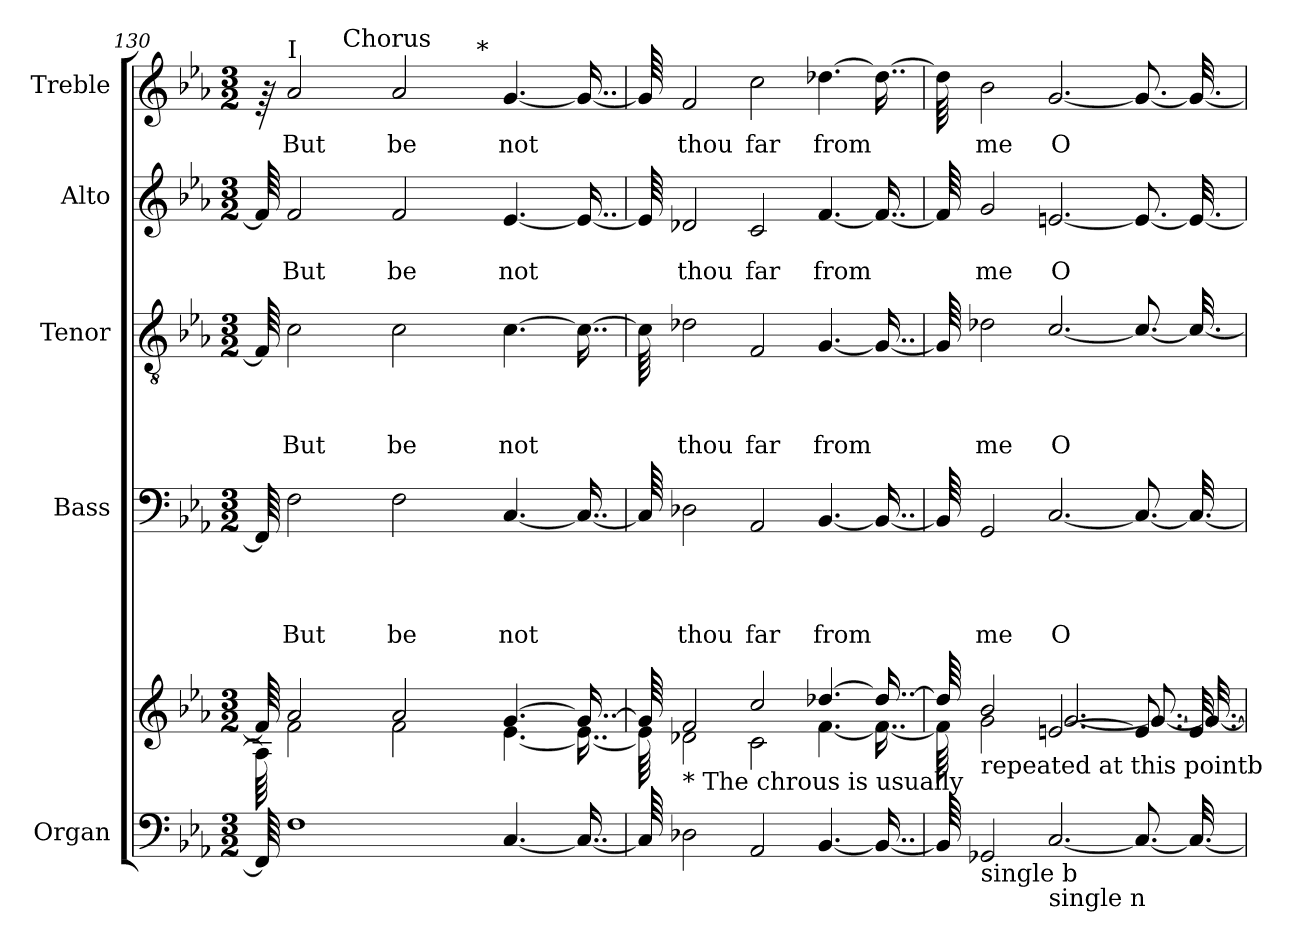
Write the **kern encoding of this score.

**kern	**kern	**kern	**text	**text	**text	**text	**kern	**text	**text	**text	**kern	**text	**text	**kern	**text
*part5	*part5	*part4	*part4	*part4	*part4	*part4	*part3	*part3	*part3	*part3	*part2	*part2	*part2	*part1	*part1
*staff6	*staff5	*staff4	*staff4	*staff4	*staff4	*staff4	*staff3	*staff3	*staff3	*staff3	*staff2	*staff2	*staff2	*staff1	*staff1
*I"Organ	*	*I"Bass	*	*	*	*	*I"Tenor	*	*	*	*I"Alto	*	*	*I"Treble	*
*	*	*I'B	*	*	*	*	*I'T	*	*	*	*I'A	*	*	*I'Tr	*
*clefF4	*clefG2	*clefF4	*	*	*	*	*clefGv2	*	*	*	*clefG2	*	*	*clefG2	*
*k[b-e-a-]	*k[b-e-a-]	*k[b-e-a-]	*	*	*	*	*k[b-e-a-]	*	*	*	*k[b-e-a-]	*	*	*k[b-e-a-]	*
*E-:	*E-:	*E-:	*	*	*	*	*E-:	*	*	*	*E-:	*	*	*E-:	*
*M3/2	*M3/2	*M3/2	*	*	*	*	*M3/2	*	*	*	*M3/2	*	*	*M3/2	*
=130	=130	=130	=130	=130	=130	=130	=130	=130	=130	=130	=130	=130	=130	=130	=130
*	*^	*	*	*	*	*	*	*	*	*	*	*	*	*^	*
*	*	*	*	*	*	*	*	*	*	*	*	*	*	*	*	*^	*
64FF/]	64f/]	64A-\]	64FF/]	.	.	.	.	64F/]	.	.	.	64f/]	.	.	64rf	4ryy	2ryy	.
!	!	!	!	!	!	!	!	!	!	!	!	!	!	!	!LO:TX:a:t=I	!	!	!
!	!	!	!	!	!	!	!LO:LY:b	!	!	!	!LO:LY:b	!	!	!LO:LY:b	!	!	!	!LO:LY:b
1F	2a-/	2f\	2F\	.	.	.	But	2c\	.	.	But	2f/	.	But	2a-/	.	.	But
.	.	.	.	.	.	.	.	.	.	.	.	.	.	.	.	32ryy	.	.
!	!	!	!	!	!	!	!	!	!	!	!	!	!	!	!	!LO:TX:a:t=Chorus	!	!
.	.	.	.	.	.	.	.	.	.	.	.	.	.	.	.	1ryy	.	.
.	.	.	.	.	.	.	.	.	.	.	.	.	.	.	.	.	4ryy	.
!	!	!	!	!	!	!	!LO:LY:b	!	!	!	!LO:LY:b	!	!	!LO:LY:b	!	!	!	!LO:LY:b
.	2a-/	2f\	2F\	.	.	.	be	2c\	.	.	be	2f/	.	be	2a-/	.	.	be
.	.	.	.	.	.	.	.	.	.	.	.	.	.	.	.	.	8ryy	.
.	.	.	.	.	.	.	.	.	.	.	.	.	.	.	.	.	32ryy	.
!	!	!	!	!	!	!	!	!	!	!	!	!	!	!	!	!	!LO:TX:a:t=*	!
.	.	.	.	.	.	.	.	.	.	.	.	.	.	.	.	.	2ryy	.
!	!	!	!	!	!	!	!LO:LY:b	!	!	!	!LO:LY:b	!	!	!LO:LY:b	!	!	!	!LO:LY:b
[<4.C/	[<4.g/	[>4.e-\	[<4.C/	.	.	.	not	[>4.c\	.	.	not	[<4.e-/	.	not	[<4.g/	.	.	not
.	.	.	.	.	.	.	.	.	.	.	.	.	.	.	.	8..ryy	.	.
16..C/_	16..g/_	16..e-\_	16..C/_	.	.	.	.	16..c\_	.	.	.	16..e-/_	.	.	16..g/_	.	.	.
.	.	.	.	.	.	.	.	.	.	.	.	.	.	.	.	.	16.ryy	.
*	*	*	*	*	*	*	*	*	*	*	*	*	*	*	*v	*v	*v	*
=131	=131	=131	=131	=131	=131	=131	=131	=131	=131	=131	=131	=131	=131	=131	=131	=131
64C/]	64g/]	64e-\]	64C/]	.	.	.	.	64c\]	.	.	.	64e-/]	.	.	64g/]	.
!	!LO:TX:b:t=* The chrous is usually	!	!	!	!	!	!	!	!	!	!	!	!	!	!	!
!	!	!	!	!	!	!	!LO:LY:b	!	!	!	!LO:LY:b	!	!	!LO:LY:b	!	!LO:LY:b
2D-X\	2f/	2d-X\	2D-X\	.	.	.	thou	2d-X\	.	.	thou	2d-X/	.	thou	2f/	thou
!	!	!	!	!	!	!	!LO:LY:b	!	!	!	!LO:LY:b	!	!	!LO:LY:b	!	!LO:LY:b
2AA-/	2cc/	2c\	2AA-/	.	.	.	far	2F/	.	.	far	2c/	.	far	2cc\	far
!	!	!	!	!	!	!	!LO:LY:b	!	!	!	!LO:LY:b	!	!	!LO:LY:b	!	!LO:LY:b
[<4.BB-/	[<4.dd-X/	[>4.f\	[<4.BB-/	.	.	.	from	[<4.G/	.	.	from	[<4.f/	.	from	[>4.dd-X\	from
16..BB-/_	16..dd-/_	16..f\_	16..BB-/_	.	.	.	.	16..G/_	.	.	.	16..f/_	.	.	16..dd-\_	.
=132	=132	=132	=132	=132	=132	=132	=132	=132	=132	=132	=132	=132	=132	=132	=132	=132
64BB-/]	64dd-/]	64f\]	64BB-/]	.	.	.	.	64G/]	.	.	.	64f/]	.	.	64dd-\]	.
!	!LO:TX:b:t=repeated at this pointb	!	!	!	!	!	!	!	!	!	!	!	!	!	!	!
!LO:TX:b:t=single b	!	!	!	!	!	!	!	!	!	!	!	!	!	!	!	!
!	!	!	!	!	!	!	!LO:LY:b	!	!	!	!LO:LY:b	!	!	!LO:LY:b	!	!LO:LY:b
2GG-</	2b-/	2g\	2GG/	.	.	.	me	2d-X\	.	.	me	2g/	.	me	2b-\	me
!LO:TX:b:t=single n	!	!	!	!	!	!	!	!	!	!	!	!	!	!	!	!
!	!	!	!	!	!	!	!LO:LY:b	!	!	!	!LO:LY:b	!	!	!LO:LY:b	!	!LO:LY:b
[<2.C/	[<2.en/	[<2.g/	[<2.C/	.	.	.	O	[<2.c/	.	.	O	[<2.en/	.	O	[<2.g/	O
8.C/_	8.e/_	8.g/_	8.C/_	.	.	.	.	8.c/_	.	.	.	8.e/_	.	.	8.g/_	.
32.C/_	32.e/_	32.g/_	32.C/_	.	.	.	.	32.c/_	.	.	.	32.e/_	.	.	32.g/_	.
*	*v	*v	*	*	*	*	*	*	*	*	*	*	*	*	*	*
=	=	=	=	=	=	=	=	=	=	=	=	=	=	=	=
*-	*-	*-	*-	*-	*-	*-	*-	*-	*-	*-	*-	*-	*-	*-	*-
